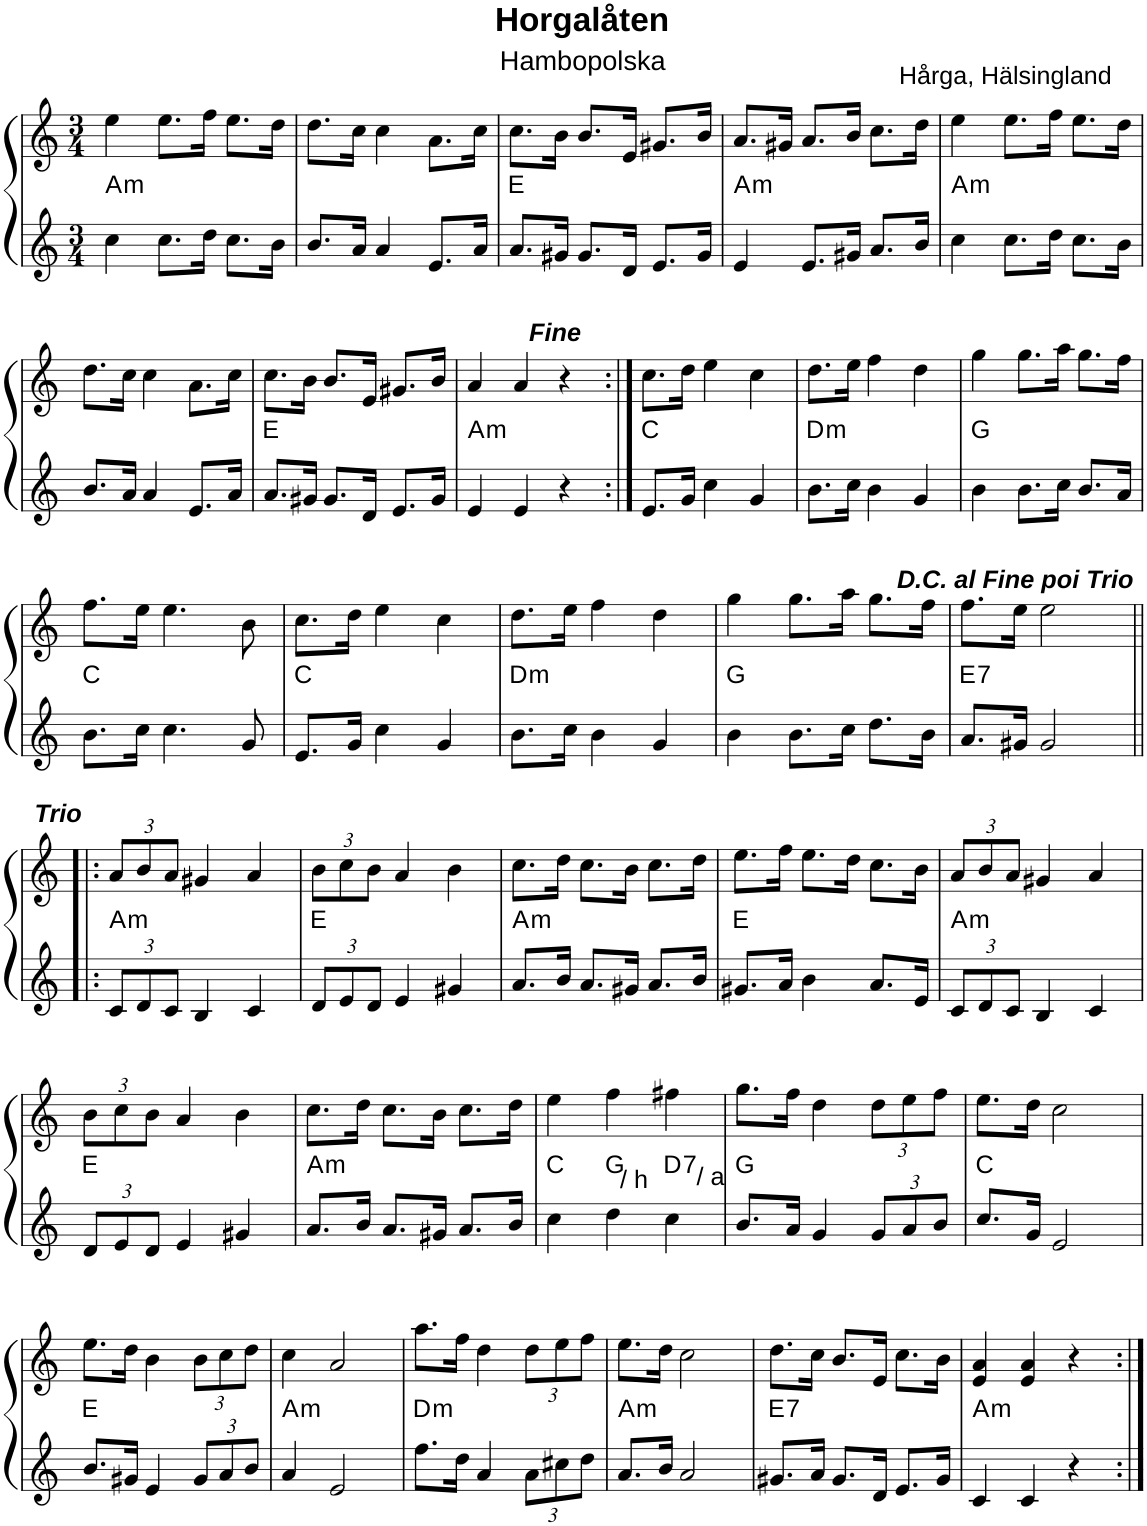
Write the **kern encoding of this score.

**kern	**kern	**harte
*part2	*part1	*part1
*staff2	*staff1	*
*I"Klaver	*I"Piano	*
*	*I'Pno	*
*clefG2	*clefG2	*
*k[]	*k[]	*
*M3/4	*M3/4	*
=1	=1	=1
!	!	!LO:H:kt=m
4cc\	4ee\	A:min
8.cc\L	8.ee\L	.
16dd\Jk	16ff\Jk	.
8.cc\L	8.ee\L	.
16b\Jk	16dd\Jk	.
=2	=2	=2
8.b/L	8.dd\L	.
16a/Jk	16cc\Jk	.
4a/	4cc\	.
8.e/L	8.a\L	.
16a/Jk	16cc\Jk	.
=3	=3	=3
8.a/L	8.cc\L	E:maj
16g#X/Jk	16b\Jk	.
8.g#/L	8.b/L	.
16d/Jk	16e/Jk	.
8.e/L	8.g#X/L	.
16g#/Jk	16b/Jk	.
=4	=4	=4
!	!	!LO:H:kt=m
4e/	8.a/L	A:min
.	16g#X/Jk	.
8.e/L	8.a/L	.
16g#X/Jk	16b/Jk	.
8.a/L	8.cc\L	.
16b/Jk	16dd\Jk	.
=5	=5	=5
!	!	!LO:H:kt=m
4cc\	4ee\	A:min
8.cc\L	8.ee\L	.
16dd\Jk	16ff\Jk	.
8.cc\L	8.ee\L	.
16b\Jk	16dd\Jk	.
!!LO:LB:g=z
=6	=6	=6
8.b/L	8.dd\L	.
16a/Jk	16cc\Jk	.
4a/	4cc\	.
8.e/L	8.a\L	.
16a/Jk	16cc\Jk	.
=7	=7	=7
8.a/L	8.cc\L	E:maj
16g#X/Jk	16b\Jk	.
8.g#/L	8.b/L	.
16d/Jk	16e/Jk	.
8.e/L	8.g#X/L	.
16g#/Jk	16b/Jk	.
=8	=8	=8
!	!	!LO:H:kt=m
4e/	4a/	A:min
4e/	4a/	.
4r	4r	.
=9:|!	=9:|!	=9:|!
8.e/L	8.cc\L	C:maj
16g/Jk	16dd\Jk	.
4cc\	4ee\	.
4g/	4cc\	.
=10	=10	=10
!	!	!LO:H:kt=m
8.b\L	8.dd\L	D:min
16cc\Jk	16ee\Jk	.
4b\	4ff\	.
4g/	4dd\	.
=11	=11	=11
4b\	4gg\	G:maj
8.b\L	8.gg\L	.
16cc\Jk	16aa\Jk	.
8.b/L	8.gg\L	.
16a/Jk	16ff\Jk	.
!!LO:LB:g=z
=12	=12	=12
8.b\L	8.ff\L	C:maj
16cc\Jk	16ee\Jk	.
4.cc\	4.ee\	.
8g/	8b\	.
=13	=13	=13
8.e/L	8.cc\L	C:maj
16g/Jk	16dd\Jk	.
4cc\	4ee\	.
4g/	4cc\	.
=14	=14	=14
!	!	!LO:H:kt=m
8.b\L	8.dd\L	D:min
16cc\Jk	16ee\Jk	.
4b\	4ff\	.
4g/	4dd\	.
=15	=15	=15
4b\	4gg\	G:maj
8.b\L	8.gg\L	.
16cc\Jk	16aa\Jk	.
8.dd\L	8.gg\L	.
16b\Jk	16ff\Jk	.
=16	=16	=16
8.a/L	8.ff\L	E:7
16g#X/Jk	16ee\Jk	.
2g#/	2ee\	.
!	!LO:TX:a:t=D.C. al Fine poi Trio	!LO:H:kt=7
!!LO:LB:g=z
=17!|:	=17!|:	=17!|:
*Xbrackettup	*Xbrackettup	*
!	!LO:TX:a:Bi:t=Trio	!LO:H:kt=m
12c/L	12a/L	A:min
12d/	12b/	.
12c/J	12a/J	.
4B/	4g#X/	.
4c/	4a/	.
=18	=18	=18
12d/L	12b\L	E:maj
12e/	12cc\	.
12d/J	12b\J	.
4e/	4a/	.
4g#X/	4b\	.
=19	=19	=19
!	!	!LO:H:kt=m
8.a/L	8.cc\L	A:min
16b/Jk	16dd\Jk	.
8.a/L	8.cc\L	.
16g#X/Jk	16b\Jk	.
8.a/L	8.cc\L	.
16b/Jk	16dd\Jk	.
=20	=20	=20
8.g#X/L	8.ee\L	E:maj
16a/Jk	16ff\Jk	.
4b\	8.ee\L	.
.	16dd\Jk	.
8.a/L	8.cc\L	.
16e/Jk	16b\Jk	.
=21	=21	=21
!	!	!LO:H:kt=m
12c/L	12a/L	A:min
12d/	12b/	.
12c/J	12a/J	.
4B/	4g#X/	.
4c/	4a/	.
!!LO:LB:g=z
=22	=22	=22
12d/L	12b\L	E:maj
12e/	12cc\	.
12d/J	12b\J	.
4e/	4a/	.
4g#X/	4b\	.
=23	=23	=23
!	!	!LO:H:kt=m
8.a/L	8.cc\L	A:min
16b/Jk	16dd\Jk	.
8.a/L	8.cc\L	.
16g#X/Jk	16b\Jk	.
8.a/L	8.cc\L	.
16b/Jk	16dd\Jk	.
=24	=24	=24
4cc\	4ee\	C:maj
!	!LO:TX:b:t=/ h	!
4dd\	4ff\	G:maj
!	!LO:TX:b:t=/ a	!LO:H:kt=7
4cc\	4ff#X\	D:7
=25	=25	=25
8.b/L	8.gg\L	G:maj
16a/Jk	16ff\Jk	.
4g/	4dd\	.
12g/L	12dd\L	.
12a/	12ee\	.
12b/J	12ff\J	.
=26	=26	=26
8.cc/L	8.ee\L	C:maj
16g/Jk	16dd\Jk	.
2e/	2cc\	.
!!LO:LB:g=z
=27	=27	=27
8.b/L	8.ee\L	E:maj
16g#X/Jk	16dd\Jk	.
4e/	4b\	.
12g#/L	12b\L	.
12a/	12cc\	.
12b/J	12dd\J	.
=28	=28	=28
!	!	!LO:H:kt=m
4a/	4cc\	A:min
2e/	2a/	.
=29	=29	=29
!	!	!LO:H:kt=m
8.ff\L	8.aa\L	D:min
16dd\Jk	16ff\Jk	.
4a/	4dd\	.
12a\L	12dd\L	.
12cc#X\	12ee\	.
12dd\J	12ff\J	.
=30	=30	=30
!	!	!LO:H:kt=m
8.a/L	8.ee\L	A:min
16b/Jk	16dd\Jk	.
2a/	2cc\	.
=31	=31	=31
!	!	!LO:H:kt=7
8.g#X/L	8.dd\L	E:7
16a/Jk	16cc\Jk	.
8.g#/L	8.b/L	.
16d/Jk	16e/Jk	.
8.e/L	8.cc\L	.
16g#/Jk	16b\Jk	.
=32	=32	=32
!	!	!LO:H:kt=m
4c/	4e/ 4a/	A:min
4c/	4e/ 4a/	.
4r	4r	.
=:|!	=:|!	=:|!
*-	*-	*-
